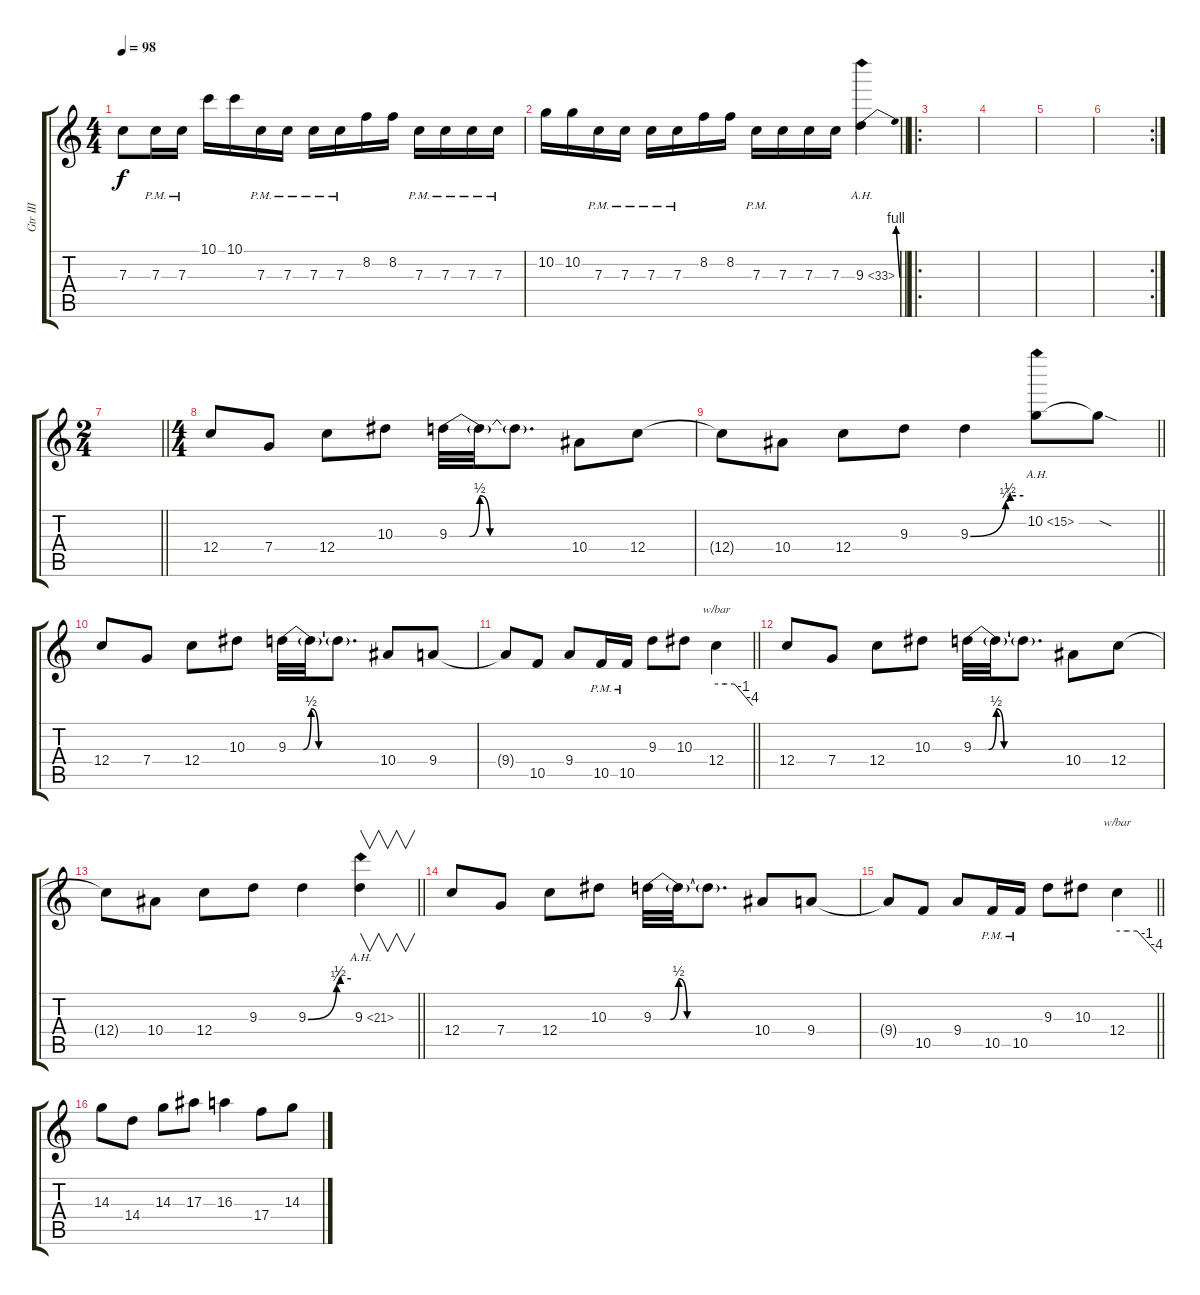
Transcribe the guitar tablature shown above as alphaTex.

\track ("Gtr III" "Gtr III") {instrument overdrivenguitar}
\staff {score tabs}
\tuning (D4 A3 F3 C3 G2 C2) {hide}
\ts (4 4)
\tempo 98
\clef g2
\ks c
7.3.8{dy f} 7.3{pm}.16 7.3{pm}.16 10.1.16 10.1.16 7.3{pm}.16 7.3{pm}.16 7.3{pm}.16 7.3{pm}.16 8.2.16 8.2.16 7.3{pm}.16 7.3{pm}.16 7.3{pm}.16 7.3{pm}.16 |
\barLineRight lightlight
10.2.16 10.2.16 7.3{pm}.16 7.3{pm}.16 7.3{pm}.16 7.3{pm}.16 8.2.16 8.2.16 7.3{pm}.16 7.3.16 7.3.16 7.3.16 9.3{be (bend 0 0 60 4) ah 24}.4 |
\ro
|
|
|
\rc 2
|
\ts (2 4)
\barLineRight lightlight
|
\ts (4 4)
12.4.8 7.4.8 12.4.8 10.3.8 9.3{be (custom 0 0 10 0 15 2 20 0 60 0)}.32 9.3{t}.32 9.3{t}.8{d} 10.4.8 12.4.8 |
\barLineRight lightlight
12.4{t}.8 10.4.8 12.4.8 9.3.8 9.3{be (custom 0 0 40 1 45 2 60 2)}.4 10.2{ah 5}.8 10.2{sod t}.8 |
12.4.8 7.4.8 12.4.8 10.3.8 9.3{be (custom 0 0 10 0 15 2 20 0 60 0)}.32 9.3{t}.32 9.3{t}.8{d} 10.4.8 9.4.8 |
\barLineRight lightlight
9.4{t}.8 10.5.8 9.4.8 10.5{pm}.16 10.5{pm}.16 9.3.8 10.3.8 12.4.4{tbe (custom default 0 0 15 0 30 0 45 -4 60 -16)} |
12.4.8 7.4.8 12.4.8 10.3.8 9.3{be (custom 0 0 10 0 15 2 20 0 60 0)}.32 9.3{t}.32 9.3{t}.8{d} 10.4.8 12.4.8 |
\barLineRight lightlight
12.4{t}.8 10.4.8 12.4.8 9.3.8 9.3{be (custom 0 0 40 1 45 2 60 2)}.4 9.3{ah 12}.4{v} |
12.4.8 7.4.8 12.4.8 10.3.8 9.3{be (custom 0 0 10 0 15 2 20 0 60 0)}.32 9.3{t}.32 9.3{t}.8{d} 10.4.8 9.4.8 |
\barLineRight lightlight
9.4{t}.8 10.5.8 9.4.8 10.5{pm}.16 10.5{pm}.16 9.3.8 10.3.8 12.4.4{tbe (custom default 0 0 15 0 30 0 45 -4 60 -16)} |
14.3.8 14.4.8 14.3.8 17.3.8 16.3.4 17.4.8 14.3.8
